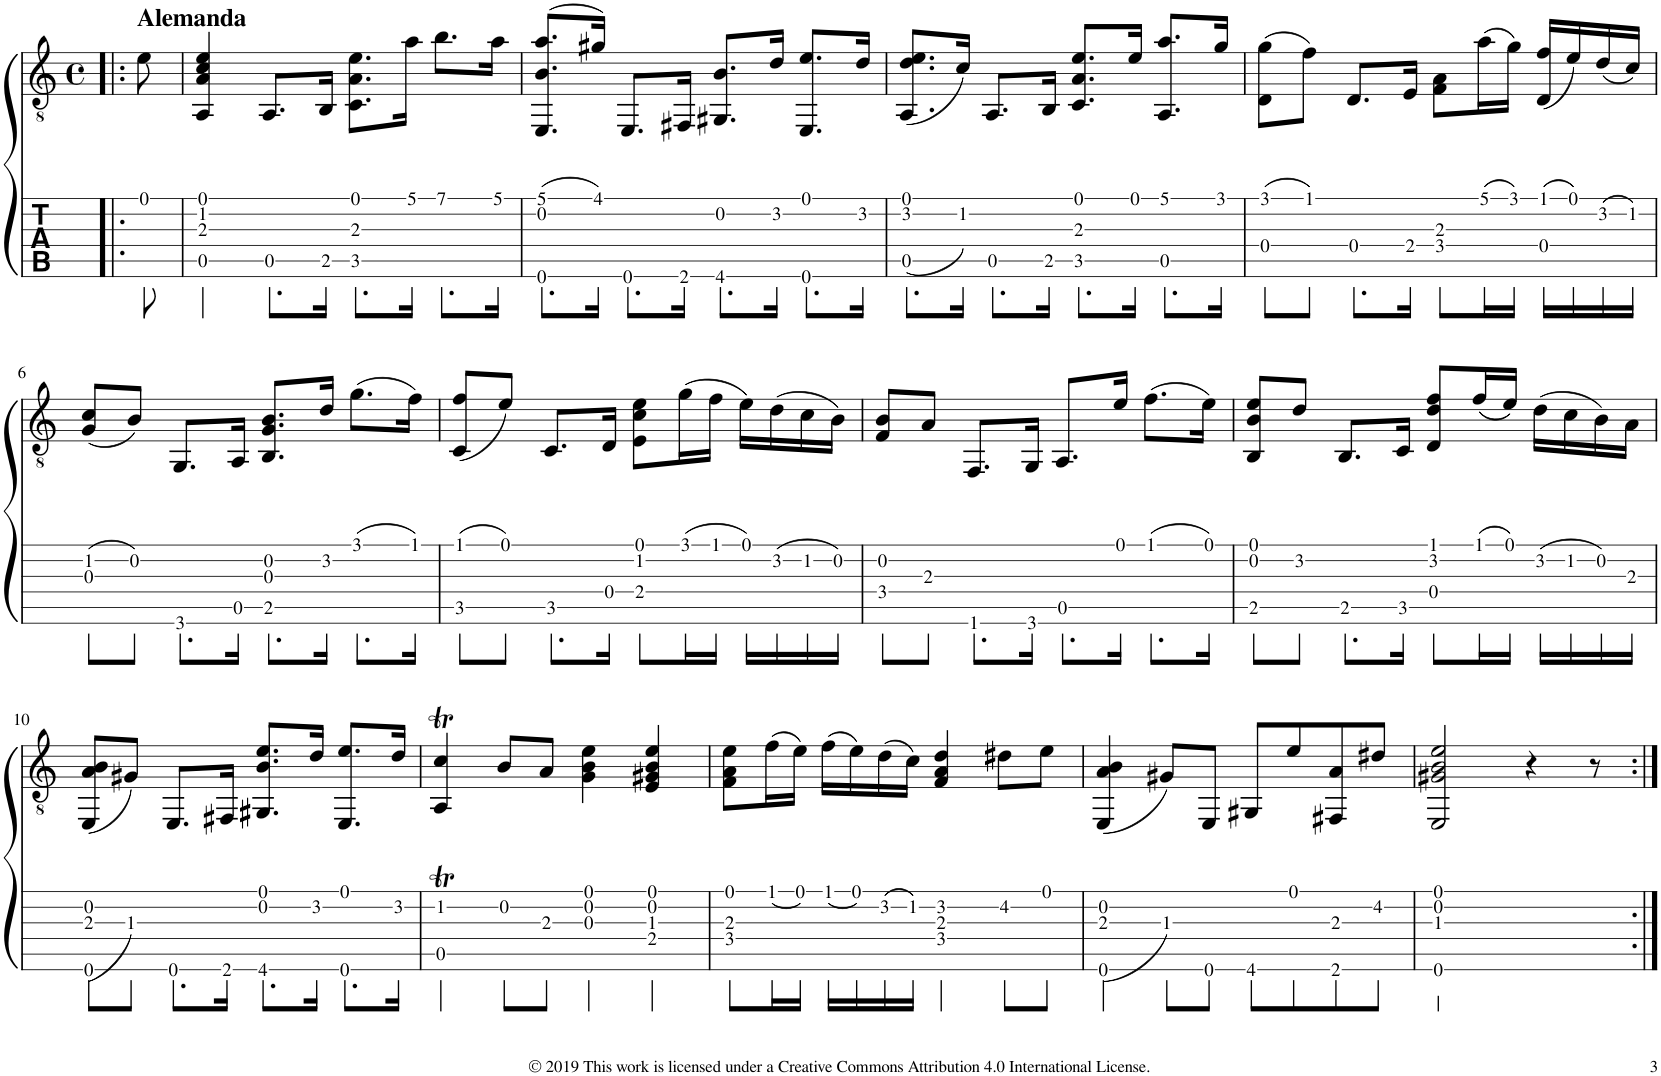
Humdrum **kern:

**kern	**kern
*part1	*part1
*staff2	*staff1
*I"Klasická kytara	*
*I'Kyt.	*
!!LO:PB:g=z
*stria6	*
*	*clefGv2
*k[]	*k[]
*M4/4	*M4/4
*met(c)	*met(c)
=1!|:	=1!|:
!	!LO:TX:a:B:t=Alemanda
8e\	8e\
=2	=2
4AA\ 4A\ 4c\ 4e\	4AA/ 4A/ 4c/ 4e/
8.AA\L	8.AA/L
16BB\Jk	16BB/Jk
8.C\ 8.A\ 8.e\L	8.C\ 8.A\ 8.e\L
16a\Jk	16a\Jk
8.b\L	8.b\L
16a\Jk	16a\Jk
=3	=3
8.EE\ 8.B\ 8.a\L	(>8.EE/ 8.B/ 8.a/L
16g#X\Jk	16g#X/Jk)
8.EE\L	8.EE/L
16FF#X\Jk	16FF#X/Jk
8.GG#X\ 8.B\L	8.GG#X/ 8.B/L
16d\Jk	16d/Jk
8.EE\ 8.e\L	8.EE/ 8.e/L
16d\Jk	16d/Jk
=4	=4
8.AA\ 8.d\ 8.e\L	(<8.AA/ 8.d/ 8.e/L
16c\Jk	16c/Jk)
8.AA\L	8.AA/L
16BB\Jk	16BB/Jk
8.C\ 8.A\ 8.e\L	8.C/ 8.A/ 8.e/L
16e\Jk	16e/Jk
8.AA\ 8.a\L	8.AA/ 8.a/L
16g\Jk	16g/Jk
=5	=5
8D\ 8g\L	(8D\ 8g\L
8f\J	8f\J)
8.D\L	8.D/L
16E\Jk	16E/Jk
8F\ 8A\L	8F\ 8A\L
16a\L	(16a\L
16g\JJ	16g\JJ)
16D\ 16f\LL	(16D/ 16f/LL
16e\	16e/)
16d\	(16d/
16c\JJ	16c/JJ)
!!LO:LB:g=z
=6	=6
8G\ 8c\L	(8G/ 8c/L
8B\J	8B/J)
8.GG\L	8.GG/L
16AA\Jk	16AA/Jk
8.BB\ 8.G\ 8.B\L	8.BB/ 8.G/ 8.B/L
16d\Jk	16d/Jk
8.g\L	(8.g\L
16f\Jk	16f\Jk)
=7	=7
8C\ 8f\L	(8C/ 8f/L
8e\J	8e/J)
8.C\L	8.C/L
16D\Jk	16D/Jk
8E\ 8c\ 8e\L	8E\ 8c\ 8e\L
16g\L	(16g\L
16f\JJ	16f\JJ
16e\LL	16e\LL)
16d\	(16d\
16c\	16c\
16B\JJ	16B\JJ)
=8	=8
8F\ 8B\L	8F/ 8B/L
8A\J	8A/J
8.FF\L	8.FF/L
16GG\Jk	16GG/Jk
8.AA\L	8.AA/L
16e\Jk	16e/Jk
8.f\L	(8.f\L
16e\Jk	16e\Jk)
=9	=9
8BB\ 8B\ 8e\L	8BB/ 8B/ 8e/L
8d\J	8d/J
8.BB\L	8.BB/L
16C\Jk	16C/Jk
8D\ 8d\ 8f\L	8D/ 8d/ 8f/L
16f\L	(16f/L
16e\JJ	16e/JJ)
16d\LL	(16d\LL
16c\	16c\
16B\	16B\)
16A\JJ	16A\JJ
!!LO:LB:g=z
=10	=10
8EE\ 8A\ 8B\L	(8EE/ 8A/ 8B/L
8G#X\J	8G#X/J)
8.EE\L	8.EE/L
16FF#X\Jk	16FF#X/Jk
8.GG#X\ 8.B\ 8.e\L	8.GG#X/ 8.B/ 8.e/L
16d\Jk	16d/Jk
8.EE\ 8.e\L	8.EE/ 8.e/L
16d\Jk	16d/Jk
=11	=11
4AA\T 4c\T	4AA/T 4c/T
8B\L	8B/L
8A\J	8A/J
4G\ 4B\ 4e\	4G\ 4B\ 4e\
4E\ 4G#X\ 4B\ 4e\	4E/ 4G#X/ 4B/ 4e/
=12	=12
8F\ 8A\ 8e\L	8F\ 8A\ 8e\L
16f\L	(16f\L
16e\JJ	16e\JJ)
16f\LL	(16f\LL
16e\	16e\)
16d\	(16d\
16c\JJ	16c\JJ)
4F\ 4A\ 4d\	4F/ 4A/ 4d/
8d#X\L	8d#X\L
8en\J	8e\J
=13	=13
4EE\ 4A\ 4B\	(4EE/ 4A/ 4B/
8G#X\L	8G#X/L)
8EE\J	8EE/J
8GG#X\L	8GG#X/L
8e\	8e/
8FF#X\ 8A\	8FF#X/ 8A/
8d#\J	8d#X/J
=14	=14
2EE\ 2G#X\ 2B\ 2e\	2EE/ 2G#X/ 2B/ 2e/
4r	4r
8r	8r
=:|!	=:|!
*-	*-
